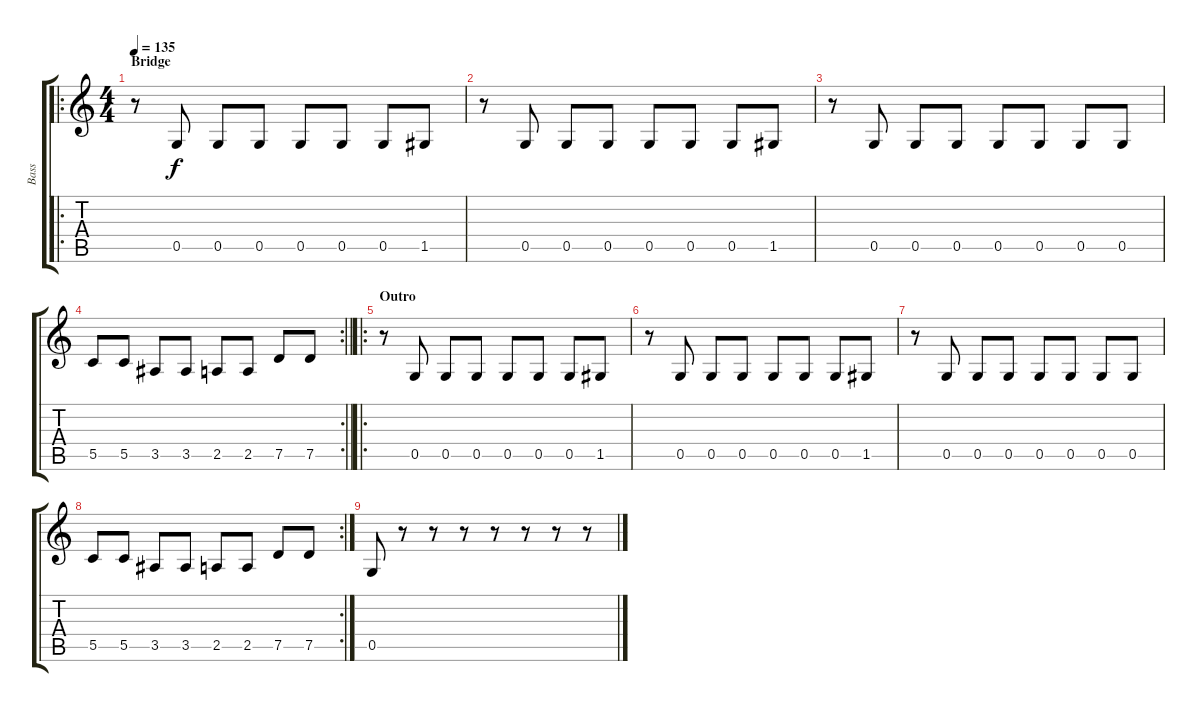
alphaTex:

\track ("Bass" "Bass") {instrument synthbass2}
\staff {score tabs}
\tuning (D4 A3 F3 C3 G2 C2) {hide}
\ro
\ts (4 4)
\section ("" "Bridge")
\tempo 135
\clef g2
\ks c
r.8{dy f} 0.5.8 0.5.8 0.5.8 0.5.8 0.5.8 0.5.8 1.5.8 |
r.8 0.5.8 0.5.8 0.5.8 0.5.8 0.5.8 0.5.8 1.5.8 |
r.8 0.5.8 0.5.8 0.5.8 0.5.8 0.5.8 0.5.8 0.5.8 |
\rc 2
\barLineRight lightlight
5.5.8 5.5.8 3.5.8 3.5.8 2.5.8 2.5.8 7.5.8 7.5.8 |
\ro
\section ("" "Outro")
r.8 0.5.8 0.5.8 0.5.8 0.5.8 0.5.8 0.5.8 1.5.8 |
r.8 0.5.8 0.5.8 0.5.8 0.5.8 0.5.8 0.5.8 1.5.8 |
r.8 0.5.8 0.5.8 0.5.8 0.5.8 0.5.8 0.5.8 0.5.8 |
\rc 2
5.5.8 5.5.8 3.5.8 3.5.8 2.5.8 2.5.8 7.5.8 7.5.8 |
0.5.8 r.8 r.8 r.8 r.8 r.8 r.8 r.8
